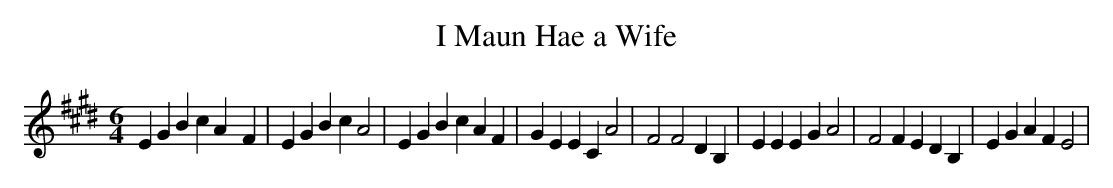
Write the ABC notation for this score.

X:1
T:I Maun Hae a Wife
M:6/4
L:1/4
K:E
 E G B c A- F| E G B c A2| E G B c A F| G E E C A2| F2 F2 D B,| E E E G A2|\
 F2 F E D B,| E G A F E2|
